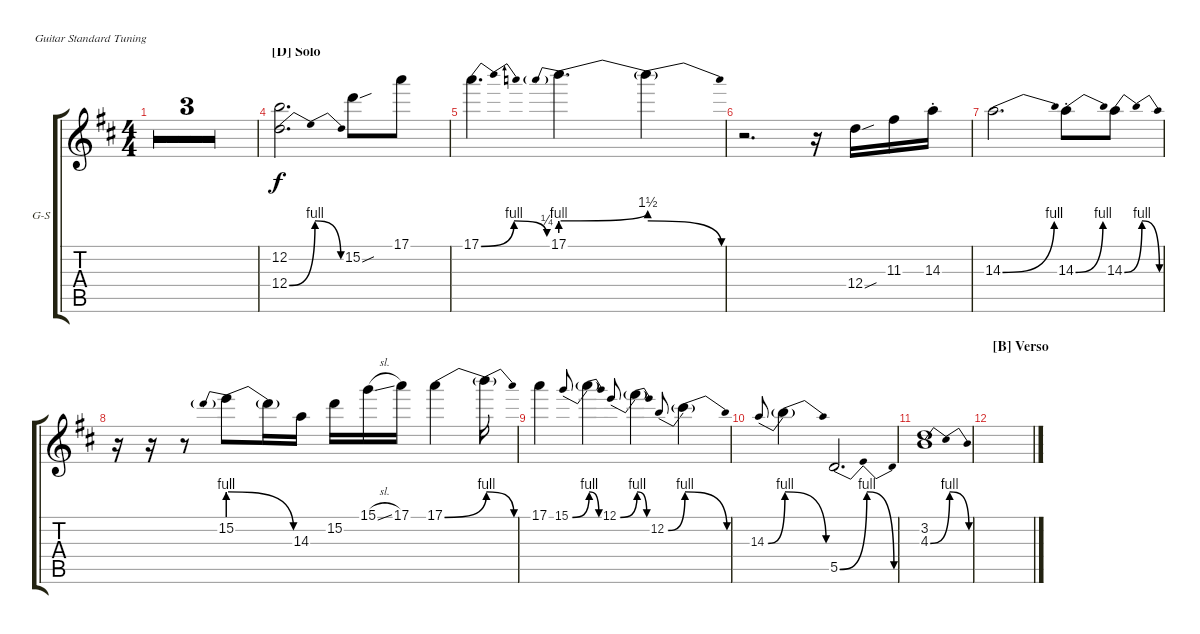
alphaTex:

\defaultSystemsLayout 4
\bracketExtendMode groupsimilarinstruments
\firstSystemTrackNameOrientation horizontal
\otherSystemsTrackNameOrientation horizontal
\track ("Guitar Solo" "G-S") {multiBarRest instrument electricguitarclean}
\staff {score tabs}
\tuning (E4 B3 G3 D3 A2 E2)
\ts (4 4)
\tempo 72
\clef g2
\ks d
|
|
|
\section ("D" "Solo")
(12.2 12.4{be (bendrelease 0 0 10.2 4 45.6 4 59.4 0)}).2{d} 15.2{sou}.8 17.1.8 |
17.1{be (bendrelease 0 0 10.2 4 48.6 4 60 1)}.4{d} 17.1{be (prebendbend 0 4 15 6)}.4{d} 17.1{be (release 0 4 55.8 0) t}.4 |
r.2{d} r.16 12.4{sou}.16 11.3.16 14.3{st}.16 |
14.3{be (bend 0 0 15 4)}.2{d} 14.3{be (bend 0 0 15 4) st}.8 14.3{be (bendrelease 0 0 10.2 4 20.4 4 30 0)}.8 |
r.16 r.16 r.8 15.2{be (prebendrelease 0 4 59.4 0)}.8 15.2{t}.16 14.3.16 15.2.16 15.1{sl}.16 17.1.16 17.1{be (bend 0 0 15 4)}.4 17.1{be (release 0 4 15 0) t}.16 |
17.1.4 15.1{be (bend 0 0 15 4)}.8{gr onbeat} 15.1{be (release 0 4 15 0) t}.4 12.1{be (bend 0 0 15 4)}.8{gr onbeat} 12.1{be (release 0 4 15 0) t}.4 12.2{be (bend 0 0 15 4)}.8{gr onbeat} 12.2{be (release 0 4 15 0) t}.4 |
14.3{be (bend 0 0 15 4)}.8{gr onbeat} 14.3{be (release 0 4 15 0) t}.4 5.5{be (bendrelease 0 0 10.2 4 29.4 4 60 0)}.2{d} |
(4.3{be (bendrelease 0 0 10.2 4 34.199999999999996 4 59.4 0)} 3.2).1 |
\section ("B" "Verso")
